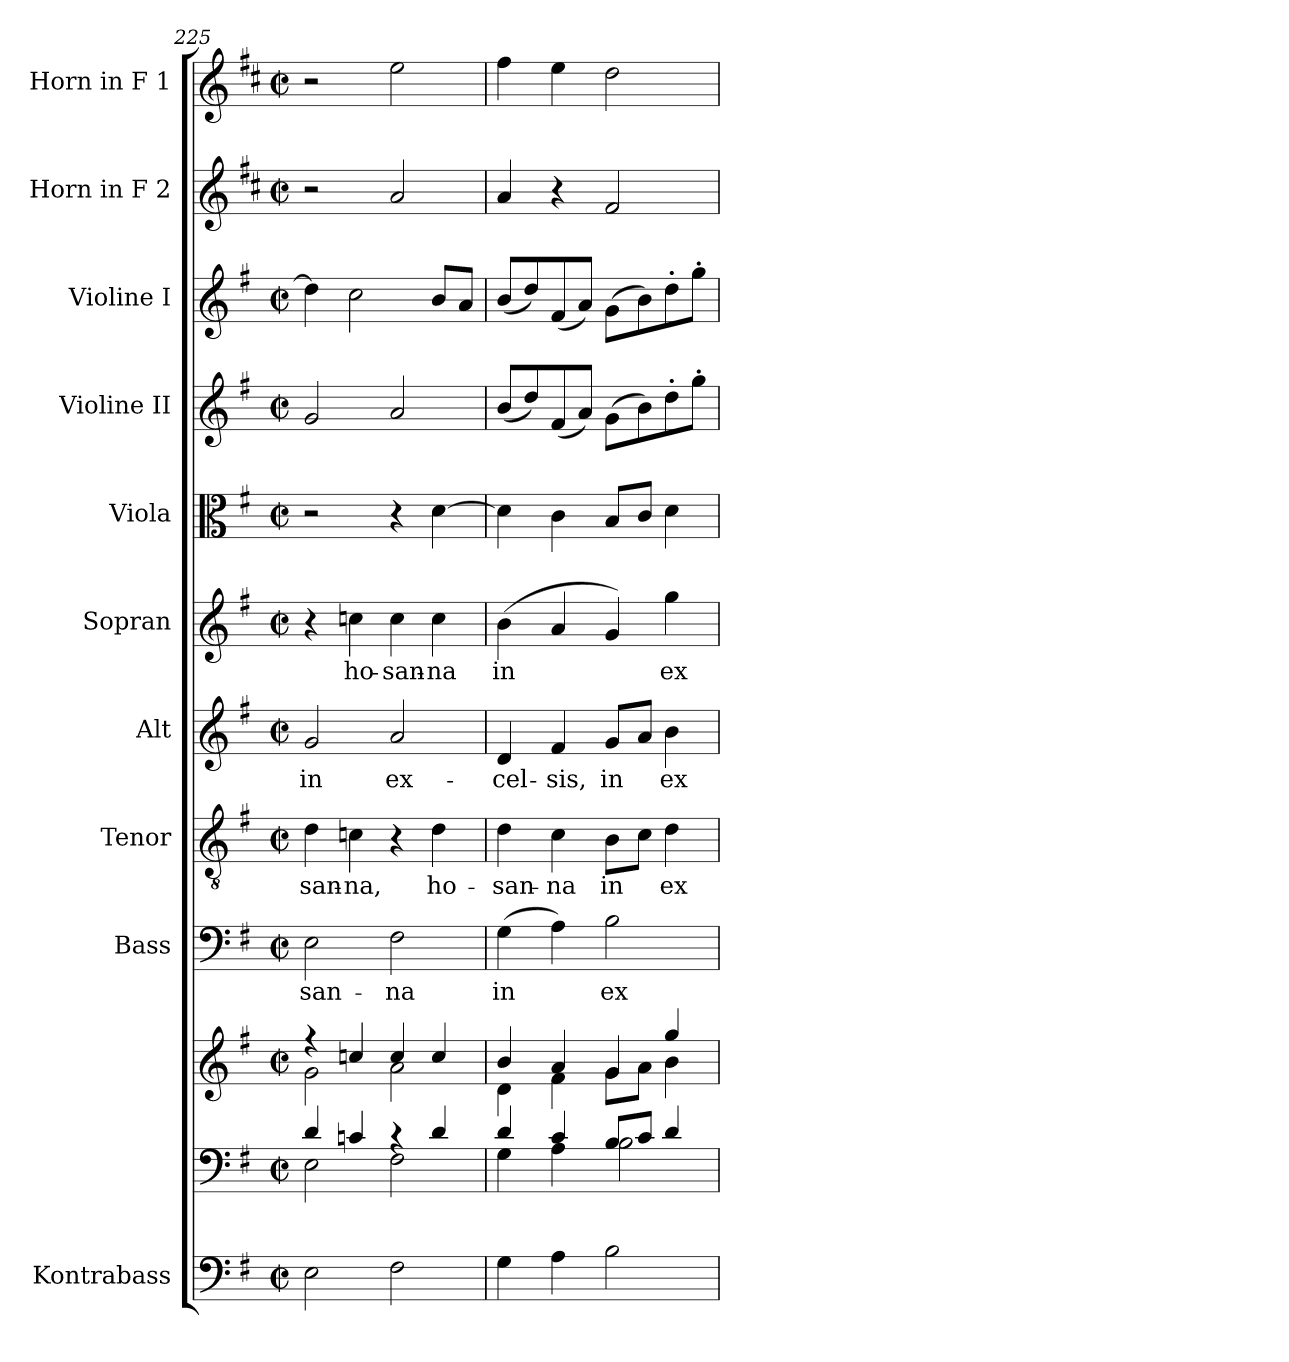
**kern	**kern	**kern	**kern	**text	**kern	**text	**kern	**text	**kern	**text	**kern	**kern	**kern	**kern	**kern
*part11	*part10	*part10	*part9	*part9	*part8	*part8	*part7	*part7	*part6	*part6	*part5	*part4	*part3	*part2	*part1
*staff12	*staff11	*staff10	*staff9	*staff9	*staff8	*staff8	*staff7	*staff7	*staff6	*staff6	*staff5	*staff4	*staff3	*staff2	*staff1
*I"Kontrabass	*	*	*I"Bass	*	*I"Tenor	*	*I"Alt	*	*I"Sopran	*	*I"Viola	*I"Violine II	*I"Violine I	*I"Horn in F 2	*I"Horn in F 1
*I'Kb.	*	*	*I'B.	*	*I'T.	*	*I'A.	*	*I'S.	*	*I'Vla.	*I'Vl. II	*I'Vl. I	*	*
*clefF4	*clefF4	*clefG2	*clefF4	*	*clefGv2	*	*clefG2	*	*clefG2	*	*clefC3	*clefG2	*clefG2	*clefG2	*clefG2
*ITrd7c12	*	*	*	*	*	*	*	*	*	*	*	*	*	*ITrd4c7	*ITrd4c7
*k[f#]	*k[f#]	*k[f#]	*k[f#]	*	*k[f#]	*	*k[f#]	*	*k[f#]	*	*k[f#]	*k[f#]	*k[f#]	*k[f#]	*k[f#]
*G:	*G:	*G:	*G:	*	*G:	*	*G:	*	*G:	*	*G:	*G:	*G:	*G:	*G:
*M2/2	*M2/2	*M2/2	*M2/2	*	*M2/2	*	*M2/2	*	*M2/2	*	*M2/2	*M2/2	*M2/2	*M2/2	*M2/2
*met(c|)	*met(c|)	*met(c|)	*met(c|)	*	*met(c|)	*	*met(c|)	*	*met(c|)	*	*met(c|)	*met(c|)	*met(c|)	*met(c|)	*met(c|)
=225	=225	=225	=225	=225	=225	=225	=225	=225	=225	=225	=225	=225	=225	=225	=225
*	*^	*^	*	*	*	*	*	*	*	*	*	*	*	*	*
!	!	!	!	!	!	!LO:LY:b	!	!LO:LY:b	!	!LO:LY:b	!	!	!	!	!	!	!
2EE\	4d/	2E\	4ree	2g\	2E\	-san-	4d\	-san-	2g/	in	4r	.	2r	2g/	4dd\]	2r	2r
!	!	!	!	!	!	!	!	!LO:LY:b	!	!	!	!LO:LY:b	!	!	!	!	!
.	4cn/	.	4ccn/	.	.	.	4cn\	-na,	.	.	4ccn\	ho-	.	.	2cc\	.	.
!	!	!	!	!	!	!LO:LY:b	!	!	!	!LO:LY:b	!	!LO:LY:b	!	!	!	!	!
2FF#\	4rc	2F#\	4cc/	2a\	2F#\	-na	4r	.	2a/	ex-	4cc\	-san-	4r	2a/	.	2d/	2a\
!	!	!	!	!	!	!	!	!LO:LY:b	!	!	!	!LO:LY:b	!	!	!	!	!
.	4d/	.	4cc/	.	.	.	4d\	ho-	.	.	4cc\	-na	[4d\	.	8b/L	.	.
.	.	.	.	.	.	.	.	.	.	.	.	.	.	.	8a/J	.	.
=226	=226	=226	=226	=226	=226	=226	=226	=226	=226	=226	=226	=226	=226	=226	=226	=226	=226
!	!	!	!	!	!	!LO:LY:b	!	!LO:LY:b	!	!LO:LY:b	!	!LO:LY:b	!	!	!	!	!
4GG\	4d/	4G\	4b/	4d\	(>4G\	in	4d\	-san-	4d/	-cel-	(>4b\	in	4d\]	(<8b/L	(<8b/L	4d/	4b\
.	.	.	.	.	.	.	.	.	.	.	.	.	.	8dd/)	8dd/)	.	.
!	!	!	!	!	!	!	!	!LO:LY:b	!	!LO:LY:b	!	!	!	!	!	!	!
4AA\	4c/	4A\	4a/	4f#\	4A\)	.	4c\	-na	4f#/	-sis,	4a/	.	4c\	(<8f#/	(<8f#/	4r	4a\
.	.	.	.	.	.	.	.	.	.	.	.	.	.	8a/J)	8a/J)	.	.
!	!	!	!	!	!	!LO:LY:b	!	!LO:LY:b	!	!LO:LY:b	!	!	!	!	!	!	!
2BB\	8B/L	2B\	4g/	8g\L	2B\	ex-	8B\L	in	8g/L	in	4g/)	.	8B/L	(>8g\L	(>8g\L	2B/	2g\
.	8c/J	.	.	8a\J	.	.	8c\J	.	8a/J	.	.	.	8c/J	8b\)	8b\)	.	.
!	!	!	!	!	!	!	!	!LO:LY:b	!	!LO:LY:b	!	!LO:LY:b	!	!	!	!	!
.	4d/	.	4gg/	4b\	.	.	4d\	ex-	4b\	ex-	4gg\	ex-	4d\	8dd'>\	8dd'>\	.	.
.	.	.	.	.	.	.	.	.	.	.	.	.	.	8gg'>\J	8gg'>\J	.	.
*	*v	*v	*	*	*	*	*	*	*	*	*	*	*	*	*	*	*
*	*	*v	*v	*	*	*	*	*	*	*	*	*	*	*	*	*
=	=	=	=	=	=	=	=	=	=	=	=	=	=	=	=
*-	*-	*-	*-	*-	*-	*-	*-	*-	*-	*-	*-	*-	*-	*-	*-
